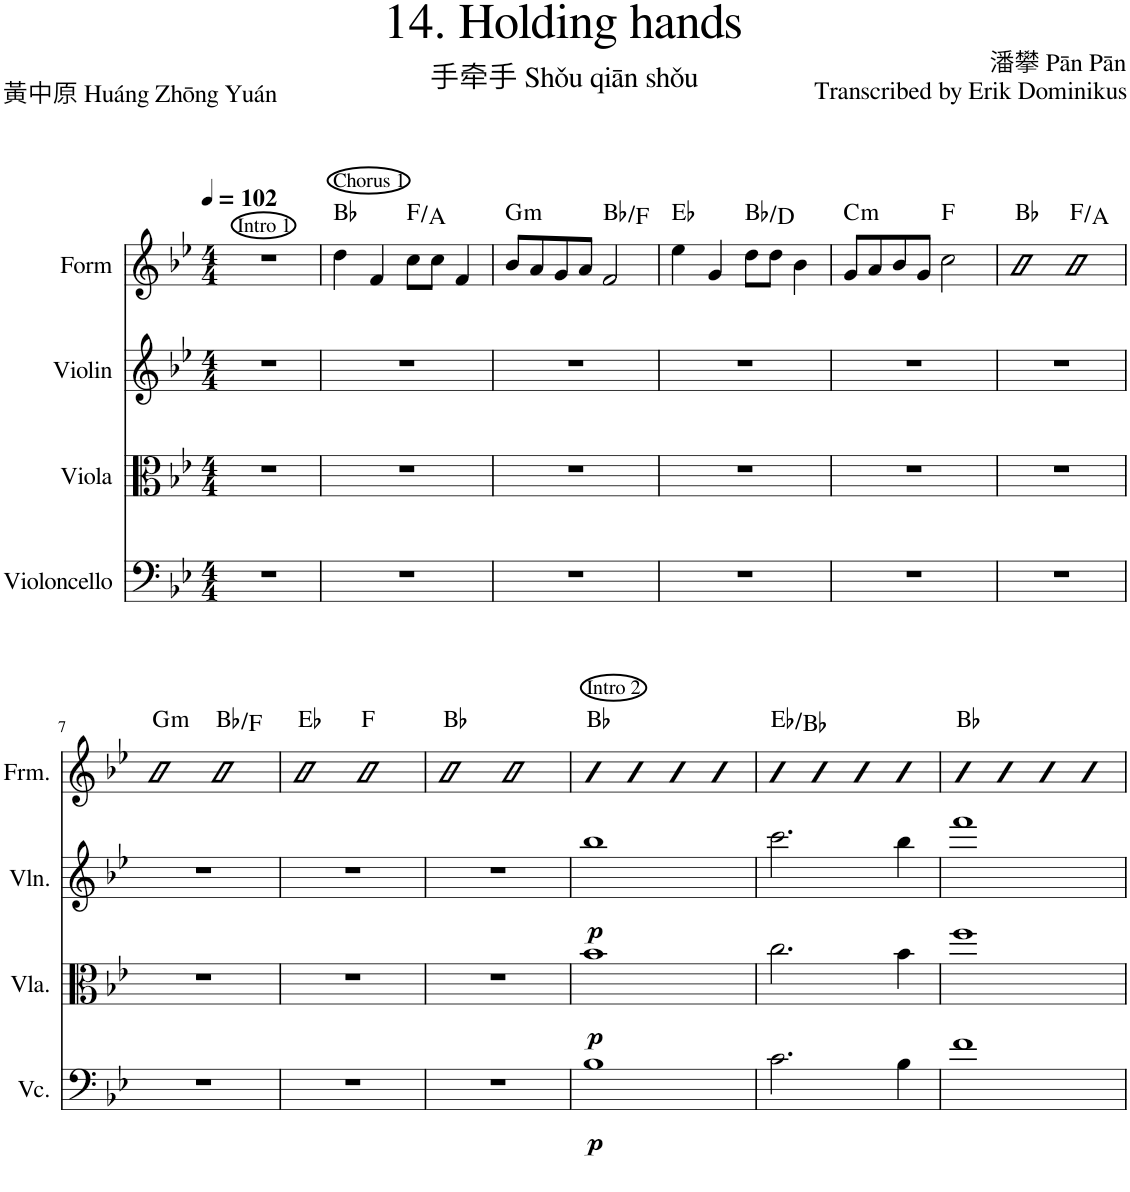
**kern	**dynam	**kern	**dynam	**kern	**dynam	**kern	**harte
*part4	*part4	*part3	*part3	*part2	*part2	*part1	*part1
*staff4	*staff4	*staff3	*staff3	*staff2	*staff2	*staff1	*
*I"Violoncello	*	*I"Viola	*	*I"Violin	*	*I"Form	*
*I'Vc.	*	*I'Vla.	*	*I'Vln.	*	*I'Frm.	*
*clefF4	*	*clefC3	*	*clefG2	*	*clefG2	*
*k[b-e-]	*	*k[b-e-]	*	*k[b-e-]	*	*k[b-e-]	*
*M4/4	*	*M4/4	*	*M4/4	*	*M4/4	*
*MM102	*	*MM102	*	*MM102	*	*MM102	*
=1	=1	=1	=1	=1	=1	=1	=1
!	!	!	!	!	!	!LO:TX:a:t=Intro 1	!
1r	.	1r	.	1r	.	1r	.
=2	=2	=2	=2	=2	=2	=2	=2
!	!	!	!	!	!	!LO:TX:a:t=Chorus 1	!
1r	.	1r	.	1r	.	4dd\	Bb:maj
.	.	.	.	.	.	4f/	.
.	.	.	.	.	.	8cc\L	F:maj/3
.	.	.	.	.	.	8cc\J	.
.	.	.	.	.	.	4f/	.
=3	=3	=3	=3	=3	=3	=3	=3
!	!	!	!	!	!	!	!LO:H:kt=m
1r	.	1r	.	1r	.	8b-/L	G:min
.	.	.	.	.	.	8a/	.
.	.	.	.	.	.	8g/	.
.	.	.	.	.	.	8a/J	.
.	.	.	.	.	.	2f/	Bb:maj/5
=4	=4	=4	=4	=4	=4	=4	=4
1r	.	1r	.	1r	.	4ee-\	Eb:maj
.	.	.	.	.	.	4g/	.
.	.	.	.	.	.	8dd\L	Bb:maj/3
.	.	.	.	.	.	8dd\J	.
.	.	.	.	.	.	4b-\	.
=5	=5	=5	=5	=5	=5	=5	=5
!	!	!	!	!	!	!	!LO:H:kt=m
1r	.	1r	.	1r	.	8g/L	C:min
.	.	.	.	.	.	8a/	.
.	.	.	.	.	.	8b-/	.
.	.	.	.	.	.	8g/J	.
.	.	.	.	.	.	2cc\	F:maj
=6	=6	=6	=6	=6	=6	=6	=6
1r	.	1r	.	1r	.	2b-	Bb:maj
.	.	.	.	.	.	2b-	F:maj/3
!!LO:LB:g=z
=7	=7	=7	=7	=7	=7	=7	=7
!	!	!	!	!	!	!	!LO:H:kt=m
1r	.	1r	.	1r	.	2b-	G:min
.	.	.	.	.	.	2b-	Bb:maj/5
=8	=8	=8	=8	=8	=8	=8	=8
1r	.	1r	.	1r	.	2b-	Eb:maj
.	.	.	.	.	.	2b-	F:maj
=9	=9	=9	=9	=9	=9	=9	=9
1r	.	1r	.	1r	.	2b-	Bb:maj
.	.	.	.	.	.	2b-	.
=10	=10	=10	=10	=10	=10	=10	=10
!	!	!	!	!	!	!LO:TX:a:t=Intro 2	!
!	!LO:DY:b	!	!LO:DY:b	!	!LO:DY:b	!	!
1B-	p	1b-	p	1bb-	p	4b-	Bb:maj
.	.	.	.	.	.	4b-	.
.	.	.	.	.	.	4b-	.
.	.	.	.	.	.	4b-	.
=11	=11	=11	=11	=11	=11	=11	=11
2.c\	.	2.cc\	.	2.ccc\	.	4b-	Eb:maj/5
.	.	.	.	.	.	4b-	.
.	.	.	.	.	.	4b-	.
4B-\	.	4b-\	.	4bb-\	.	4b-	.
=12	=12	=12	=12	=12	=12	=12	=12
1f	.	1ff	.	1fff	.	4b-	Bb:maj
.	.	.	.	.	.	4b-	.
.	.	.	.	.	.	4b-	.
.	.	.	.	.	.	4b-	.
=	=	=	=	=	=	=	=
*-	*-	*-	*-	*-	*-	*-	*-
